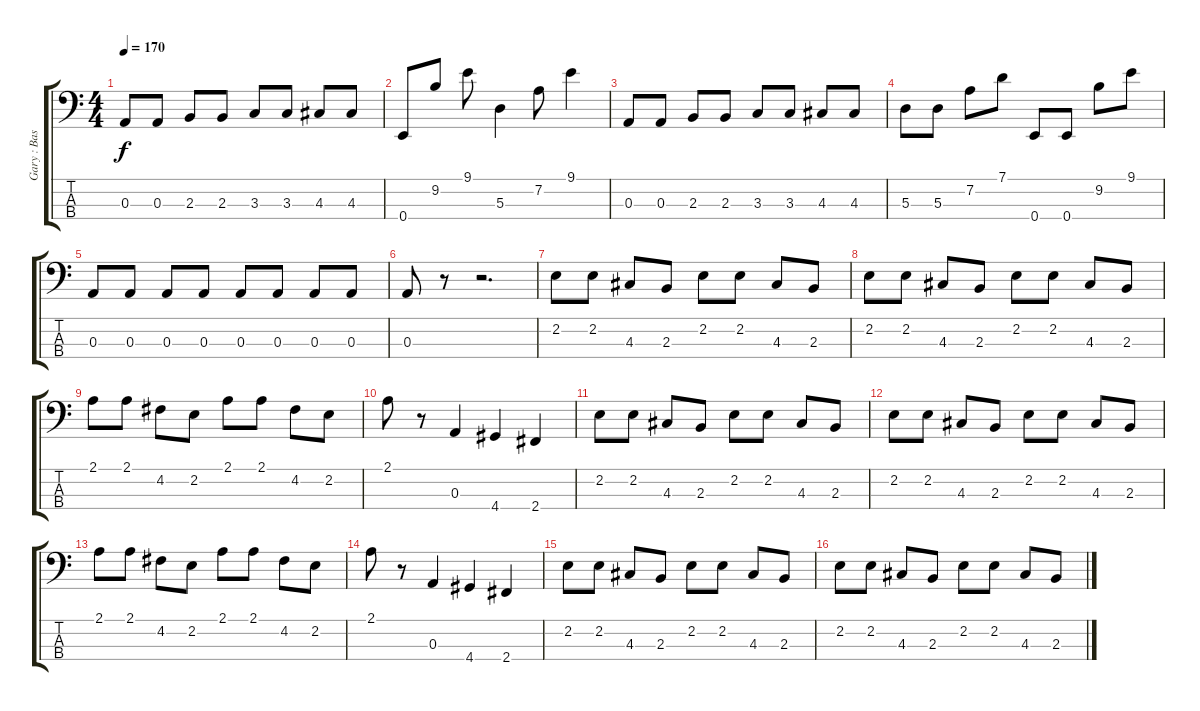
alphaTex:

\track ("Gary : Bass" "Gary : Bas") {instrument electricbasspick}
\staff {score tabs}
\tuning (G2 D2 A1 E1) {hide}
\ts (4 4)
\tempo 170
\clef f4
\ks c
0.3.8{dy f} 0.3.8 2.3.8 2.3.8 3.3.8 3.3.8 4.3.8 4.3.8 |
0.4.8 9.2.8 9.1.8 5.3.4 7.2.8 9.1.4 |
0.3.8 0.3.8 2.3.8 2.3.8 3.3.8 3.3.8 4.3.8 4.3.8 |
5.3.8 5.3.8 7.2.8 7.1.8 0.4.8 0.4.8 9.2.8 9.1.8 |
0.3.8 0.3.8 0.3.8 0.3.8 0.3.8 0.3.8 0.3.8 0.3.8 |
0.3.8 r.8 r.2{d} |
2.2.8 2.2.8 4.3.8 2.3.8 2.2.8 2.2.8 4.3.8 2.3.8 |
2.2.8 2.2.8 4.3.8 2.3.8 2.2.8 2.2.8 4.3.8 2.3.8 |
2.1.8 2.1.8 4.2.8 2.2.8 2.1.8 2.1.8 4.2.8 2.2.8 |
2.1.8 r.8 0.3.4 4.4.4 2.4.4 |
2.2.8 2.2.8 4.3.8 2.3.8 2.2.8 2.2.8 4.3.8 2.3.8 |
2.2.8 2.2.8 4.3.8 2.3.8 2.2.8 2.2.8 4.3.8 2.3.8 |
2.1.8 2.1.8 4.2.8 2.2.8 2.1.8 2.1.8 4.2.8 2.2.8 |
2.1.8 r.8 0.3.4 4.4.4 2.4.4 |
2.2.8 2.2.8 4.3.8 2.3.8 2.2.8 2.2.8 4.3.8 2.3.8 |
2.2.8 2.2.8 4.3.8 2.3.8 2.2.8 2.2.8 4.3.8 2.3.8
